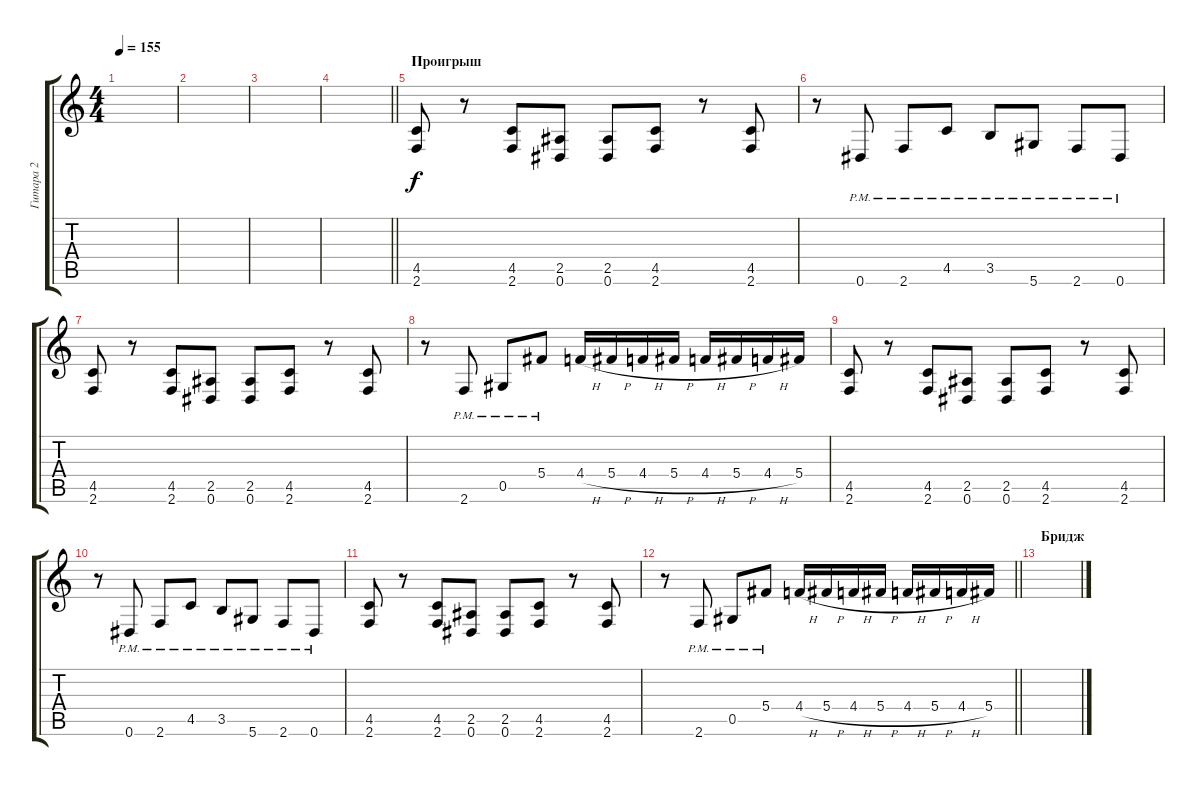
\track ("Гитара 2" "Гитара 2") {instrument distortionguitar}
\staff {score tabs}
\tuning (Eb4 Bb3 Gb3 Db3 Ab2 Eb2) {hide}
\ts (4 4)
\tempo 155
\clef g2
\ks c
|
|
|
\barLineRight lightlight
|
\section ("" "Проигрыш")
(4.5 2.6).8 r.8 (4.5 2.6).8 (2.5 0.6).8 (2.5 0.6).8 (4.5 2.6).8 r.8 (4.5 2.6).8 |
r.8 0.6{pm}.8 2.6{pm}.8 4.5{pm}.8 3.5{pm}.8 5.6{pm}.8 2.6{pm}.8 0.6{pm}.8 |
(4.5 2.6).8 r.8 (4.5 2.6).8 (2.5 0.6).8 (2.5 0.6).8 (4.5 2.6).8 r.8 (4.5 2.6).8 |
r.8 2.6{pm}.8 0.5{pm}.8 5.4{pm}.8 4.4{h}.16 5.4{h}.16 4.4{h}.16 5.4{h}.16 4.4{h}.16 5.4{h}.16 4.4{h}.16 5.4.16 |
(4.5 2.6).8 r.8 (4.5 2.6).8 (2.5 0.6).8 (2.5 0.6).8 (4.5 2.6).8 r.8 (4.5 2.6).8 |
r.8 0.6{pm}.8 2.6{pm}.8 4.5{pm}.8 3.5{pm}.8 5.6{pm}.8 2.6{pm}.8 0.6{pm}.8 |
(4.5 2.6).8 r.8 (4.5 2.6).8 (2.5 0.6).8 (2.5 0.6).8 (4.5 2.6).8 r.8 (4.5 2.6).8 |
\barLineRight lightlight
r.8 2.6{pm}.8 0.5{pm}.8 5.4{pm}.8 4.4{h}.16 5.4{h}.16 4.4{h}.16 5.4{h}.16 4.4{h}.16 5.4{h}.16 4.4{h}.16 5.4.16 |
\section ("" "Бридж")
